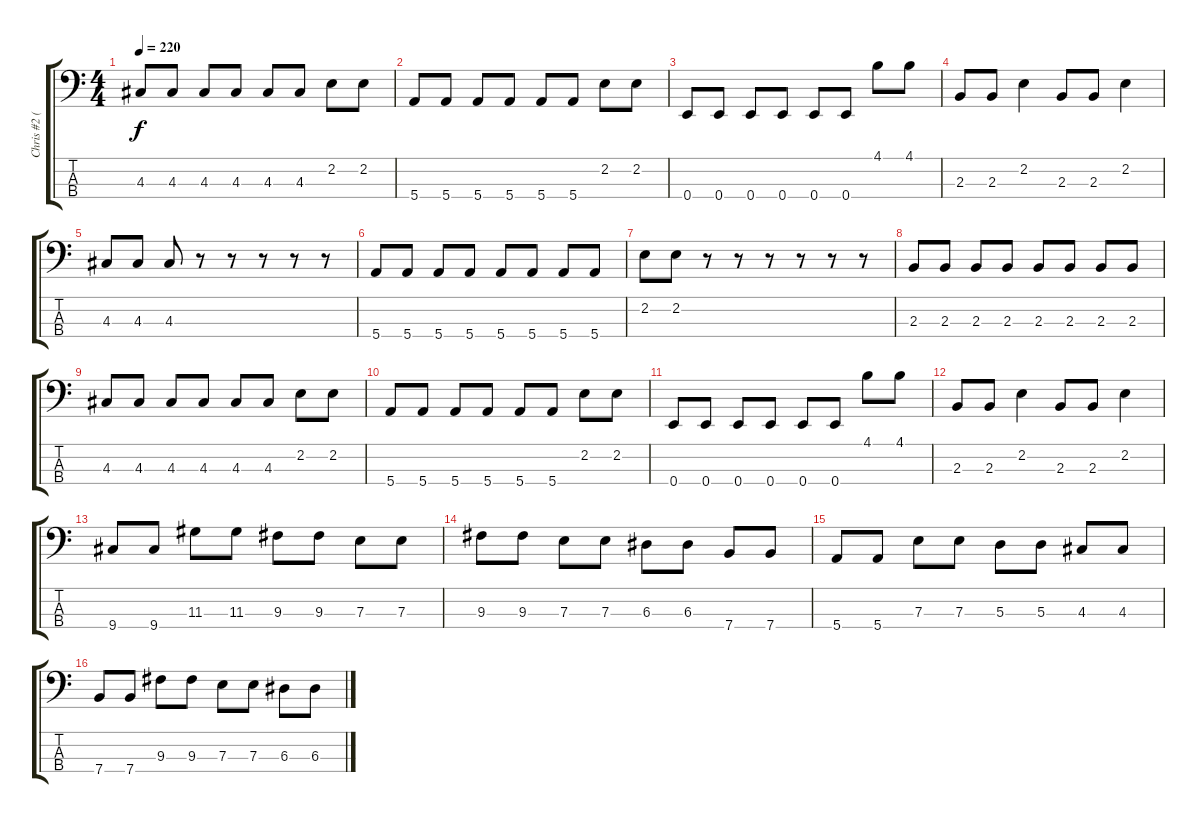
\track ("Chris #2 (Bass / Vocals)" "Chris #2 (") {instrument electricbassfinger}
\staff {score tabs}
\tuning (G2 D2 A1 E1) {hide}
\ts (4 4)
\tempo 220
\clef f4
\ks c
4.3.8{dy f} 4.3.8 4.3.8 4.3.8 4.3.8 4.3.8 2.2.8 2.2.8 |
5.4.8 5.4.8 5.4.8 5.4.8 5.4.8 5.4.8 2.2.8 2.2.8 |
0.4.8 0.4.8 0.4.8 0.4.8 0.4.8 0.4.8 4.1.8 4.1.8 |
2.3.8 2.3.8 2.2.4 2.3.8 2.3.8 2.2.4 |
4.3.8 4.3.8 4.3.8 r.8 r.8 r.8 r.8 r.8 |
5.4.8 5.4.8 5.4.8 5.4.8 5.4.8 5.4.8 5.4.8 5.4.8 |
2.2.8 2.2.8 r.8 r.8 r.8 r.8 r.8 r.8 |
2.3.8 2.3.8 2.3.8 2.3.8 2.3.8 2.3.8 2.3.8 2.3.8 |
4.3.8 4.3.8 4.3.8 4.3.8 4.3.8 4.3.8 2.2.8 2.2.8 |
5.4.8 5.4.8 5.4.8 5.4.8 5.4.8 5.4.8 2.2.8 2.2.8 |
0.4.8 0.4.8 0.4.8 0.4.8 0.4.8 0.4.8 4.1.8 4.1.8 |
2.3.8 2.3.8 2.2.4 2.3.8 2.3.8 2.2.4 |
9.4.8 9.4.8 11.3.8 11.3.8 9.3.8 9.3.8 7.3.8 7.3.8 |
9.3.8 9.3.8 7.3.8 7.3.8 6.3.8 6.3.8 7.4.8 7.4.8 |
5.4.8 5.4.8 7.3.8 7.3.8 5.3.8 5.3.8 4.3.8 4.3.8 |
7.4.8 7.4.8 9.3.8 9.3.8 7.3.8 7.3.8 6.3.8 6.3.8
